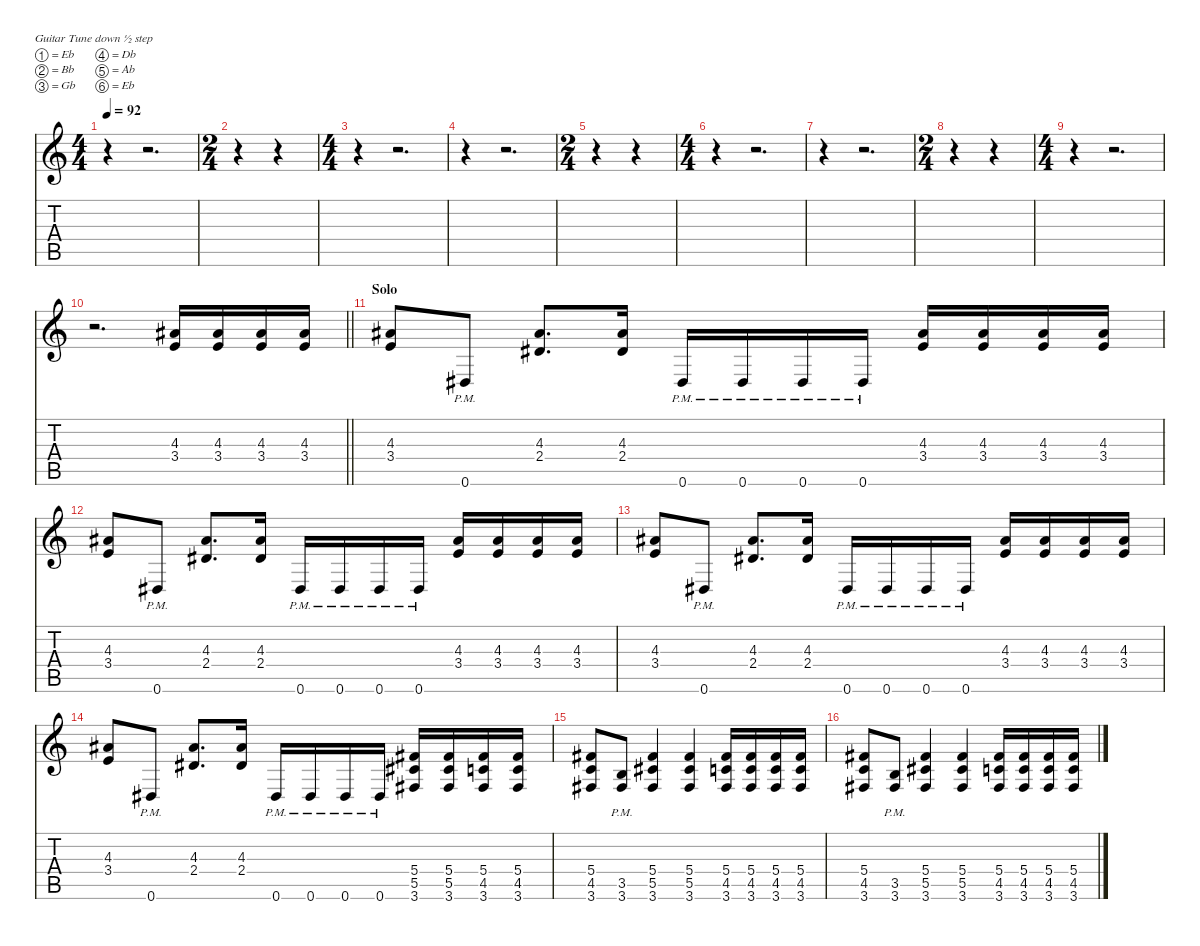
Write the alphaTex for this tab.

\defaultSystemsLayout 4
\hideDynamics
\bracketExtendMode nobrackets
\singleTrackTrackNamePolicy hidden
\multiTrackTrackNamePolicy hidden
\otherSystemsTrackNameOrientation horizontal
\track ("Kirk" "dist.guit.") {instrument distortionguitar}
\staff {score tabs}
\tuning (Eb4 Bb3 Gb3 Db3 Ab2 Eb2)
\ts (4 4)
\tempo 92
\clef g2
\ks c
r.4{dy f beam Down} r.2{d beam Down} |
\ts (2 4)
\beaming (8 2 2 2 2)
r.4{beam Down} r.4{beam Down} |
\ts (4 4)
\beaming (8 2 2 2 2)
r.4{beam Down} r.2{d beam Down} |
r.4{beam Down} r.2{d beam Down} |
\ts (2 4)
\beaming (8 2 2 2 2)
r.4{beam Down} r.4{beam Down} |
\ts (4 4)
\beaming (8 2 2 2 2)
r.4{beam Down} r.2{d beam Down} |
r.4{beam Down} r.2{d beam Down} |
\ts (2 4)
\beaming (8 2 2 2 2)
r.4{beam Down} r.4{beam Down} |
\ts (4 4)
\beaming (8 2 2 2 2)
r.4{beam Down} r.2{d beam Down} |
\barLineRight lightlight
r.2{d beam Down} (4.3{acc #} 3.4).16{beam Up} (4.3{acc #} 3.4).16{beam Up} (4.3{acc #} 3.4).16{beam Up} (4.3{acc #} 3.4).16{beam Up} |
\section ("" "Solo")
(4.3{acc #} 3.4).8{beam Up} 0.6{pm acc #}.8{beam Up} (4.3{acc #} 2.4{acc #}).8{d beam Up} (4.3{acc #} 2.4{acc #}).16{beam Up} 0.6{pm acc #}.16{beam Up} 0.6{pm acc #}.16{beam Up} 0.6{pm acc #}.16{beam Up} 0.6{pm acc #}.16{beam Up} (4.3{acc #} 3.4).16{beam Up} (4.3{acc #} 3.4).16{beam Up} (4.3{acc #} 3.4).16{beam Up} (4.3{acc #} 3.4).16{beam Up} |
(4.3{acc #} 3.4).8{beam Up} 0.6{pm acc #}.8{beam Up} (4.3{acc #} 2.4{acc #}).8{d beam Up} (4.3{acc #} 2.4{acc #}).16{beam Up} 0.6{pm acc #}.16{beam Up} 0.6{pm acc #}.16{beam Up} 0.6{pm acc #}.16{beam Up} 0.6{pm acc #}.16{beam Up} (4.3{acc #} 3.4).16{beam Up} (4.3{acc #} 3.4).16{beam Up} (4.3{acc #} 3.4).16{beam Up} (4.3{acc #} 3.4).16{beam Up} |
(4.3{acc #} 3.4).8{beam Up} 0.6{pm acc #}.8{beam Up} (4.3{acc #} 2.4{acc #}).8{d beam Up} (4.3{acc #} 2.4{acc #}).16{beam Up} 0.6{pm acc #}.16{beam Up} 0.6{pm acc #}.16{beam Up} 0.6{pm acc #}.16{beam Up} 0.6{pm acc #}.16{beam Up} (4.3{acc #} 3.4).16{beam Up} (4.3{acc #} 3.4).16{beam Up} (4.3{acc #} 3.4).16{beam Up} (4.3{acc #} 3.4).16{beam Up} |
(4.3{acc #} 3.4).8{beam Up} 0.6{pm acc #}.8{beam Up} (4.3{acc #} 2.4{acc #}).8{d beam Up} (4.3{acc #} 2.4{acc #}).16{beam Up} 0.6{pm acc #}.16{beam Up} 0.6{pm acc #}.16{beam Up} 0.6{pm acc #}.16{beam Up} 0.6{pm acc #}.16{beam Up} (5.4{acc #} 5.5{acc #} 3.6{acc #}).16{beam Up} (5.4{acc #} 5.5{acc #} 3.6{acc #}).16{beam Up} (5.4{acc #} 4.5 3.6{acc #}).16{beam Up} (5.4{acc #} 4.5 3.6{acc #}).16{beam Up} |
(5.4{acc #} 4.5 3.6{acc #}).8{beam Up} (3.5{pm} 3.6{pm acc #}).8{beam Up} (5.4{acc #} 5.5{acc #} 3.6{acc #}).4{beam Up} (5.4{acc #} 5.5{acc #} 3.6{acc #}).4{beam Up} (5.4{acc #} 4.5 3.6{acc #}).16{beam Up} (5.4{acc #} 4.5 3.6{acc #}).16{beam Up} (5.4{acc #} 4.5 3.6{acc #}).16{beam Up} (5.4{acc #} 4.5 3.6{acc #}).16{beam Up} |
(5.4{acc #} 4.5 3.6{acc #}).8{beam Up} (3.5{pm} 3.6{pm acc #}).8{beam Up} (5.4{acc #} 5.5{acc #} 3.6{acc #}).4{beam Up} (5.4{acc #} 5.5{acc #} 3.6{acc #}).4{beam Up} (5.4{acc #} 4.5 3.6{acc #}).16{beam Up} (5.4{acc #} 4.5 3.6{acc #}).16{beam Up} (5.4{acc #} 4.5 3.6{acc #}).16{beam Up} (5.4{acc #} 4.5 3.6{acc #}).16{beam Up}
